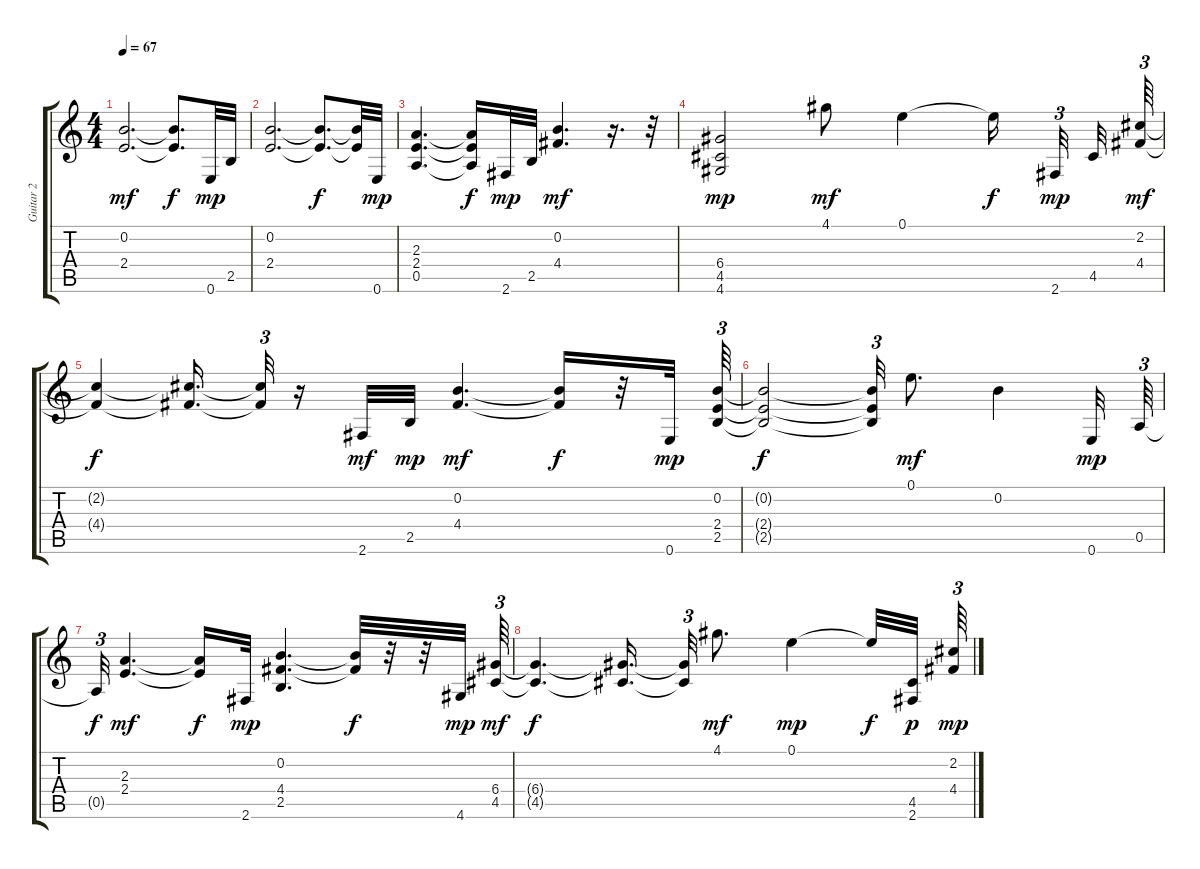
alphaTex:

\track ("Guitar 2" "Guitar 2") {instrument overdrivenguitar}
\staff {score tabs}
\tuning (E4 B3 G3 D3 A2 E2) {hide}
\ts (4 4)
\tempo 67
\clef g2
\ks c
(0.2 2.4).2{d dy mf} (0.2{t} 2.4{t}).8{d dy f} 0.6.32{dy mp} 2.5.32 |
(0.2 2.4).2{d} (0.2{t} 2.4{t}).8{d dy f} (0.2{t} 2.4{t}).32 0.6.32{dy mp} |
(2.3 2.4 0.5).4{d} (2.3{t} 2.4{t} 0.5{t}).16{dy f} 2.6.32{dy mp} 2.5.32 (0.2 4.4).4{d dy mf} r.16{d} r.32 |
(6.4 4.5 4.6).2{dy mp} 4.1.8{dy mf} 0.1.4 0.1{t}.16{dy f beam splitsecondary} 2.6.32{tu (3 2) dy mp beam splitsecondary} 4.5.32 (2.2 4.4).64{tu (3 2) dy mf} |
(2.2{t} 4.4{t}).4{dy f} (2.2{t} 4.4{t}).16{d} (2.2{t} 4.4{t}).32{tu (3 2)} r.16 2.6.32{dy mf} 2.5.32{dy mp} (0.2 4.4).4{d dy mf} (0.2{t} 4.4{t}).16{dy f} r.32 0.6.32{dy mp} (0.2 2.4 2.5).64{tu (3 2)} |
(0.2{t} 2.4{t} 2.5{t}).2{dy f} (0.2{t} 2.4{t} 2.5{t}).32{tu (3 2)} 0.1.8{d dy mf} 0.2.4 0.6.32{dy mp} 0.5.64{tu (3 2)} |
0.5{t}.32{tu (3 2) dy f} (2.3 2.4).4{d dy mf} (2.3{t} 2.4{t}).16{dy f} 2.6.32{dy mp} (0.2 4.4 2.5).4{d} (0.2{t} 4.4{t}).32{dy f} r.32 r.32 4.6.32{dy mp} (6.4 4.5).64{tu (3 2) dy mf} |
(6.4{t} 4.5{t}).4{d dy f} (6.4{t} 4.5{t}).16{d beam splitsecondary} (6.4{t} 4.5{t}).32{tu (3 2)} 4.1.8{d dy mf} 0.1.4{dy mp} 0.1{t}.32{dy f} (4.5 2.6).32{dy p beam splitsecondary} (2.2 4.4).64{tu (3 2) dy mp}
